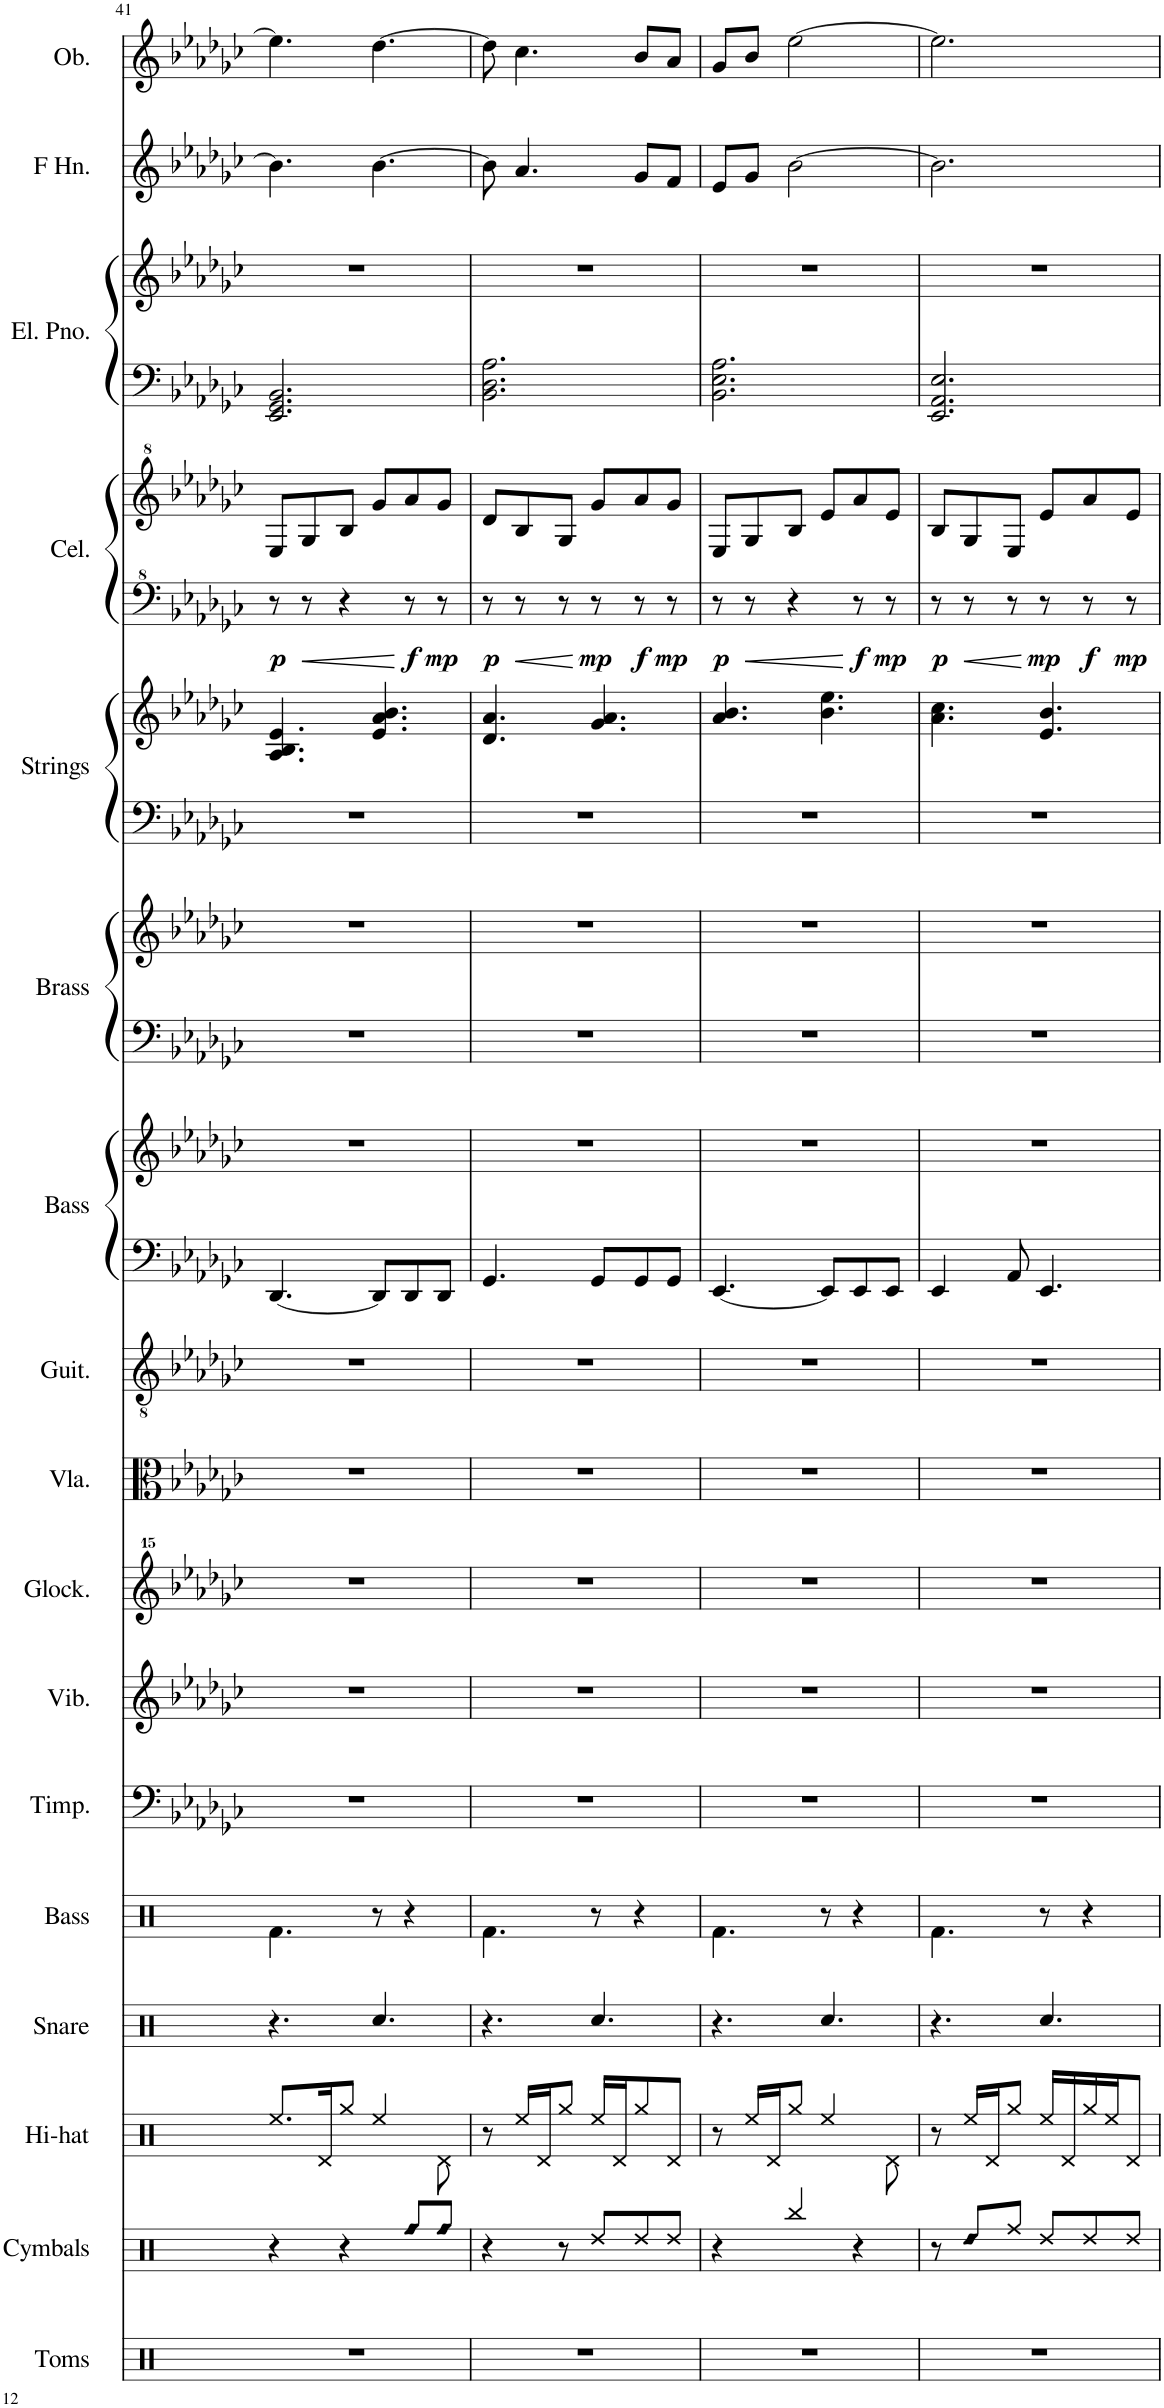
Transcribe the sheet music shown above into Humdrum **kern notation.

**kern	**kern	**kern	**kern	**kern	**kern	**kern	**kern	**kern	**kern	**kern	**kern	**kern	**kern	**kern	**kern	**kern	**kern	**dynam	**kern	**kern	**kern	**kern
*part17	*part16	*part15	*part14	*part13	*part12	*part11	*part10	*part9	*part8	*part7	*part7	*part6	*part6	*part5	*part5	*part4	*part4	*part4	*part3	*part3	*part2	*part1
*staff22	*staff21	*staff20	*staff19	*staff18	*staff17	*staff16	*staff15	*staff14	*staff13	*staff12	*staff11	*staff10	*staff9	*staff8	*staff7	*staff6	*staff5	*staff5/6	*staff4	*staff3	*staff2	*staff1
*I"Toms	*I"Cymbals	*I"Hi-hat	*I"Snare	*I"Bass	*I"Timpani	*I"Vibraphone	*I"Glockenspiel	*I"Viola	*I"Acoustic Guitar	*I"Bass Synthesizer	*	*I"Brass Synthesizer	*	*I"String Synthesizer	*	*I"Celesta	*	*	*I"Electric Piano	*	*I"Horn in F	*I"Oboe
*I'Toms	*I'Cymbals	*I'Hi-hat	*I'Snare	*I'Bass	*I'Timp.	*I'Vib.	*I'Glock.	*I'Vla.	*I'Guit.	*I'Bass	*	*I'Brass	*	*I'Strings	*	*I'Cel.	*	*	*I'El. Pno.	*	*	*I'Ob.
!!LO:PB:g=z
*clefX	*clefX	*clefX	*clefX	*clefX	*clefF4	*clefG2	*clefG^^2	*clefC3	*clefGv2	*clefF4	*clefG2	*clefF4	*clefG2	*clefF4	*clefG2	*clefF^4	*clefG^2	*	*clefF4	*clefG2	*clefG2	*clefG2
*	*	*	*	*	*	*	*	*	*	*	*	*	*	*	*	*	*	*	*	*	*ITrd4c7	*
*k[]	*k[]	*k[]	*k[]	*k[]	*k[b-e-a-d-g-c-]	*k[b-e-a-d-g-c-]	*k[b-e-a-d-g-c-]	*k[b-e-a-d-g-c-]	*k[b-e-a-d-g-c-]	*k[b-e-a-d-g-c-]	*k[b-e-a-d-g-c-]	*k[b-e-a-d-g-c-]	*k[b-e-a-d-g-c-]	*k[b-e-a-d-g-c-]	*k[b-e-a-d-g-c-]	*k[b-e-a-d-g-c-]	*k[b-e-a-d-g-c-]	*	*k[b-e-a-d-g-c-]	*k[b-e-a-d-g-c-]	*k[b-e-a-d-g-c-]	*k[b-e-a-d-g-c-]
*M6/8	*M6/8	*M6/8	*M6/8	*M6/8	*M6/8	*M6/8	*M6/8	*M6/8	*M6/8	*M6/8	*M6/8	*M6/8	*M6/8	*M6/8	*M6/8	*M6/8	*M6/8	*	*M6/8	*M6/8	*M6/8	*M6/8
=41	=41	=41	=41	=41	=41	=41	=41	=41	=41	=41	=41	=41	=41	=41	=41	=41	=41	=41	=41	=41	=41	=41
!	!	!	!	!	!	!	!	!	!	!	!	!	!	!	!	!	!	!LO:DY:b=2	!	!	!	!
2.r	4r	8.Ree/L	4.r	4.Rf\	2.r	2.r	2.r	2.r	2.r	[4.DD-/	2.r	2.r	2.r	2.r	4.A-/ 4.B-/ 4.e-/	8r	8e-/L	p	2.EE-/ 2.GG-/ 2.BB-/	2.r	4.b-\]	4.ee-\]
.	.	.	.	.	.	.	.	.	.	.	.	.	.	.	.	8r	8g-/	.	.	.	.	.
.	.	16Rd/K	.	.	.	.	.	.	.	.	.	.	.	.	.	.	.	.	.	.	.	.
.	4r	8Rgg/J	.	.	.	.	.	.	.	.	.	.	.	.	.	4r	8b-/J	.	.	.	.	.
.	.	4Ree/	4.Rcc/	8r	.	.	.	.	.	8DD-/L]	.	.	.	.	4.e-/ 4.a-/ 4.b-/	.	8gg-/L	.	.	.	[4.b-\	[4.dd-\
!	!LO:N:head=diamond	!	!	!	!	!	!	!	!	!	!	!	!	!	!	!	!	!LO:DY:b=2	!	!	!	!
.	8Rff/L	.	.	4r	.	.	.	.	.	8DD-/	.	.	.	.	.	8r	8aa-/	f	.	.	.	.
!	!LO:N:head=diamond	!	!	!	!	!	!	!	!	!	!	!	!	!	!	!	!	!LO:DY:b=2	!	!	!	!
.	8Rff/J	8Rd\	.	.	.	.	.	.	.	8DD-/J	.	.	.	.	.	8r	8gg-/J	mp	.	.	.	.
=42	=42	=42	=42	=42	=42	=42	=42	=42	=42	=42	=42	=42	=42	=42	=42	=42	=42	=42	=42	=42	=42	=42
!	!	!	!	!	!	!	!	!	!	!	!	!	!	!	!	!	!	!LO:DY:b=2	!	!	!	!
2.r	4r	8r	4.r	4.Rf\	2.r	2.r	2.r	2.r	2.r	4.GG-/	2.r	2.r	2.r	2.r	4.d-/ 4.a-/	8r	8dd-/L	p	2.BB-\ 2.D-\ 2.A-\	2.r	8b-\]	8dd-\]
.	.	16Ree/LL	.	.	.	.	.	.	.	.	.	.	.	.	.	8r	8b-/	.	.	.	4.a-/	4.cc-\
.	.	16Rd/J	.	.	.	.	.	.	.	.	.	.	.	.	.	.	.	.	.	.	.	.
.	8r	8Rgg/J	.	.	.	.	.	.	.	.	.	.	.	.	.	8r	8g-/J	.	.	.	.	.
!	!	!	!	!	!	!	!	!	!	!	!	!	!	!	!	!	!	!LO:DY:b=2	!	!	!	!
.	8Rdd/L	16Ree/LL	4.Rcc/	8r	.	.	.	.	.	8GG-/L	.	.	.	.	4.g-/ 4.a-/	8r	8gg-/L	mp	.	.	.	.
.	.	16Rd/J	.	.	.	.	.	.	.	.	.	.	.	.	.	.	.	.	.	.	.	.
!	!	!	!	!	!	!	!	!	!	!	!	!	!	!	!	!	!	!LO:DY:b=2	!	!	!	!
.	8Rdd/	8Rgg/	.	4r	.	.	.	.	.	8GG-/	.	.	.	.	.	8r	8aa-/	f	.	.	8g-/L	8b-/L
!	!	!	!	!	!	!	!	!	!	!	!	!	!	!	!	!	!	!LO:DY:b=2	!	!	!	!
.	8Rdd/J	8Rd/J	.	.	.	.	.	.	.	8GG-/J	.	.	.	.	.	8r	8gg-/J	mp	.	.	8f/J	8a-/J
=43	=43	=43	=43	=43	=43	=43	=43	=43	=43	=43	=43	=43	=43	=43	=43	=43	=43	=43	=43	=43	=43	=43
!	!	!	!	!	!	!	!	!	!	!	!	!	!	!	!	!	!	!LO:DY:b=2	!	!	!	!
2.r	4r	8r	4.r	4.Rf\	2.r	2.r	2.r	2.r	2.r	[4.EE-/	2.r	2.r	2.r	2.r	4.a-/ 4.b-/	8r	8e-/L	p	2.BB-\ 2.E-\ 2.A-\	2.r	8e-/L	8g-/L
.	.	16Ree/LL	.	.	.	.	.	.	.	.	.	.	.	.	.	8r	8g-/	.	.	.	8g-/J	8b-/J
.	.	16Rd/J	.	.	.	.	.	.	.	.	.	.	.	.	.	.	.	.	.	.	.	.
.	4Rbb/	8Rgg/J	.	.	.	.	.	.	.	.	.	.	.	.	.	4r	8b-/J	.	.	.	[2b-\	[2ee-\
.	.	4Ree/	4.Rcc/	8r	.	.	.	.	.	8EE-/L]	.	.	.	.	4.b-\ 4.ee-\	.	8ee-/L	.	.	.	.	.
!	!	!	!	!	!	!	!	!	!	!	!	!	!	!	!	!	!	!LO:DY:b=2	!	!	!	!
.	4r	.	.	4r	.	.	.	.	.	8EE-/	.	.	.	.	.	8r	8aa-/	f	.	.	.	.
!	!	!	!	!	!	!	!	!	!	!	!	!	!	!	!	!	!	!LO:DY:b=2	!	!	!	!
.	.	8Rd\	.	.	.	.	.	.	.	8EE-/J	.	.	.	.	.	8r	8ee-/J	mp	.	.	.	.
=44	=44	=44	=44	=44	=44	=44	=44	=44	=44	=44	=44	=44	=44	=44	=44	=44	=44	=44	=44	=44	=44	=44
!	!	!	!	!	!	!	!	!	!	!	!	!	!	!	!	!	!	!LO:DY:b=2	!	!	!	!
2.r	8r	8r	4.r	4.Rf\	2.r	2.r	2.r	2.r	2.r	4EE-/	2.r	2.r	2.r	2.r	4.a-\ 4.cc-\	8r	8b-/L	p	2.EE-/ 2.AA-/ 2.E-/	2.r	2.b-\]	2.ee-\]
!	!LO:N:head=diamond	!	!	!	!	!	!	!	!	!	!	!	!	!	!	!	!	!	!	!	!	!
.	8Rdd/L	16Ree/LL	.	.	.	.	.	.	.	.	.	.	.	.	.	8r	8g-/	.	.	.	.	.
.	.	16Rd/J	.	.	.	.	.	.	.	.	.	.	.	.	.	.	.	.	.	.	.	.
.	8Rff/J	8Rgg/J	.	.	.	.	.	.	.	8AA-/	.	.	.	.	.	8r	8e-/J	.	.	.	.	.
!	!	!	!	!	!	!	!	!	!	!	!	!	!	!	!	!	!	!LO:DY:b=2	!	!	!	!
.	8Rdd/L	16Ree/LL	4.Rcc/	8r	.	.	.	.	.	4.EE-/	.	.	.	.	4.e-/ 4.b-/	8r	8ee-/L	mp	.	.	.	.
.	.	16Rd/	.	.	.	.	.	.	.	.	.	.	.	.	.	.	.	.	.	.	.	.
!	!	!	!	!	!	!	!	!	!	!	!	!	!	!	!	!	!	!LO:DY:b=2	!	!	!	!
.	8Rdd/	16Rgg/	.	4r	.	.	.	.	.	.	.	.	.	.	.	8r	8aa-/	f	.	.	.	.
.	.	16Ree/J	.	.	.	.	.	.	.	.	.	.	.	.	.	.	.	.	.	.	.	.
!	!	!	!	!	!	!	!	!	!	!	!	!	!	!	!	!	!	!LO:DY:b=2	!	!	!	!
.	8Rdd/J	8Rd/J	.	.	.	.	.	.	.	.	.	.	.	.	.	8r	8ee-/J	mp	.	.	.	.
=	=	=	=	=	=	=	=	=	=	=	=	=	=	=	=	=	=	=	=	=	=	=
*-	*-	*-	*-	*-	*-	*-	*-	*-	*-	*-	*-	*-	*-	*-	*-	*-	*-	*-	*-	*-	*-	*-
